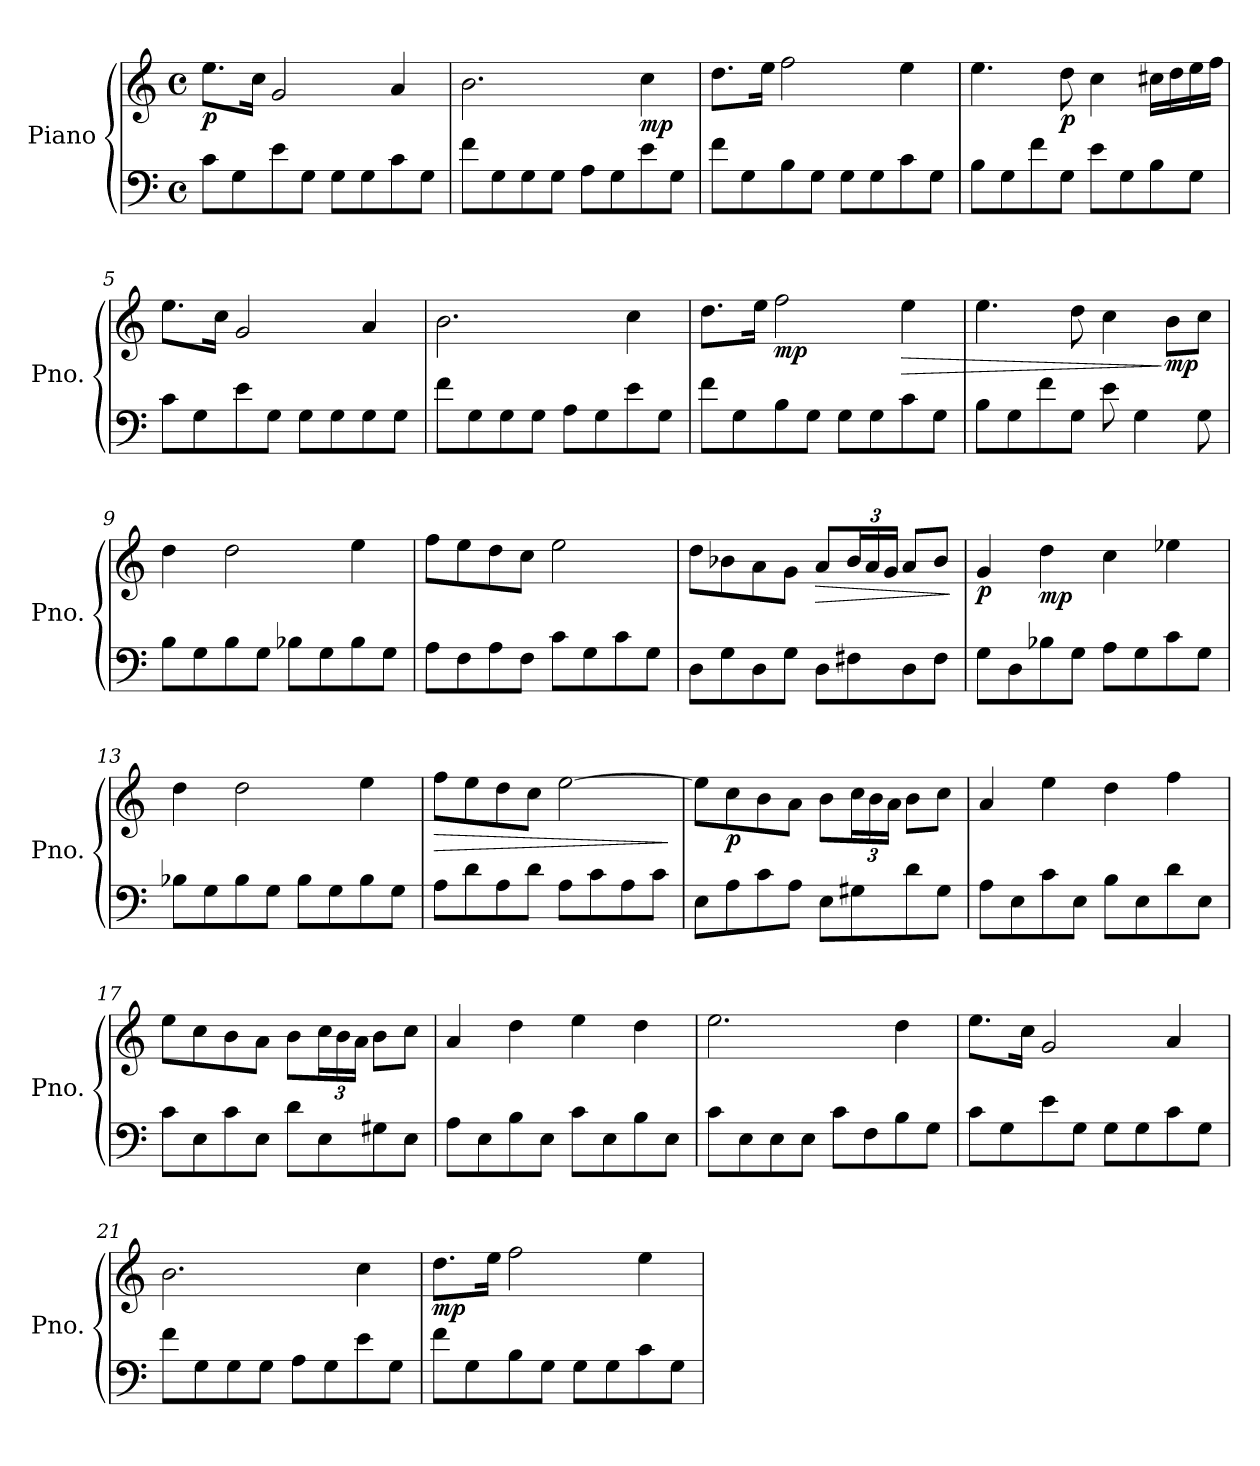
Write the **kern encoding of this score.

**kern	**kern	**dynam
*part1	*part1	*part1
*staff2	*staff1	*staff1/2
*I"Piano	*	*
*I'Pno.	*	*
*clefF4	*clefG2	*
*k[]	*k[]	*
*M4/4	*M4/4	*
*met(c)	*met(c)	*
*MM72	*MM72	*
=1	=1	=1
!	!	!LO:DY:b
8c\L	8.ee\L	p
8G\	.	.
.	16cc\Jk	.
8e\	2g/	.
8G\J	.	.
8G\L	.	.
8G\	.	.
8c\	4a/	.
8G\J	.	.
=2	=2	=2
8f\L	2.b\	.
8G\	.	.
8G\	.	.
8G\J	.	.
8A\L	.	.
8G\	.	.
!	!	!LO:DY:b
8e\	4cc\	mp
8G\J	.	.
=3	=3	=3
8f\L	8.dd\L	.
8G\	.	.
.	16ee\Jk	.
8B\	2ff\	.
8G\J	.	.
8G\L	.	.
8G\	.	.
8c\	4ee\	.
8G\J	.	.
=4	=4	=4
8B\L	4.ee\	.
8G\	.	.
8f\	.	.
!	!	!LO:DY:b
8G\J	8dd\	p
8e\L	4cc\	.
8G\	.	.
*	*MM65	*
8B\	16cc#X\LL	.
.	16dd\	.
8G\J	16ee\	.
.	16ff\JJ	.
=5	=5	=5
*	*MM72	*
8c\L	8.ee\L	.
8G\	.	.
.	16cc\Jk	.
8e\	2g/	.
8G\J	.	.
8G\L	.	.
8G\	.	.
8G\	4a/	.
8G\J	.	.
!!LO:LB:g=z
=6	=6	=6
8f\L	2.b\	.
8G\	.	.
8G\	.	.
8G\J	.	.
8A\L	.	.
8G\	.	.
8e\	4cc\	.
8G\J	.	.
=7	=7	=7
8f\L	8.dd\L	.
8G\	.	.
.	16ee\Jk	.
!	!	!LO:DY:b
8B\	2ff\	mp
8G\J	.	.
8G\L	.	.
8G\	.	.
!	!	!LO:HP:b
8c\	4ee\	>
8G\J	.	.
=8	=8	=8
8B\L	4.ee\	.
8G\	.	.
8f\	.	.
8G\J	8dd\	.
8e\	4cc\	.
4G\	.	.
!	!	!LO:DY:n=1:b
.	8b\L	] mp
8G\	8cc\J	.
=9	=9	=9
8B\L	4dd\	.
8G\	.	.
8B\	2dd\	.
8G\J	.	.
8B-X\L	.	.
8G\	.	.
8B-\	4ee\	.
8G\J	.	.
=10	=10	=10
8A\L	8ff\L	.
8F\	8ee\	.
8A\	8dd\	.
8F\J	8cc\J	.
8c\L	2ee\	.
8G\	.	.
8c\	.	.
8G\J	.	.
!!LO:LB:g=z
=11	=11	=11
8D\L	8dd\L	.
8G\	8b-X\	.
8D\	8a\	.
8G\J	8g\J	.
!	!	!LO:HP:b
8D\L	8a/L	>
*	*Xbrackettup	*
8F#X\	24b-/L	.
.	24a/	.
.	24g/JJ	.
*	*MM69	*
8D\	8a/L	.
8F#\J	8b-/J	.
.	.	]
=12	=12	=12
!	!	!LO:DY:b
8G\L	4g/	p
8D\	.	.
*	*MM72	*
!	!	!LO:DY:b
8B-X\	4dd\	mp
8G\J	.	.
8A\L	4cc\	.
8G\	.	.
8c\	4ee-X\	.
8G\J	.	.
=13	=13	=13
8B-X\L	4dd\	.
8G\	.	.
8B-\	2dd\	.
8G\J	.	.
8B-\L	.	.
8G\	.	.
8B-\	4ee\	.
8G\J	.	.
=14	=14	=14
!	!	!LO:HP:b
8A\L	8ff\L	>
8d\	8ee\	.
8A\	8dd\	.
8d\J	8cc\J	.
8A\L	[2ee\	.
8c\	.	.
8A\	.	.
8c\J	.	.
.	.	]
!!LO:LB:g=z
=15	=15	=15
8E\L	8ee\L]	.
!	!	!LO:DY:b
8A\	8cc\	p
8c\	8b\	.
8A\J	8a\J	.
*	*MM65	*
8E\L	8b\L	.
8G#X\	24cc\L	.
*	*MM72	*
.	24b\	.
.	24a\JJ	.
8d\	8b\L	.
8G#\J	8cc\J	.
=16	=16	=16
8A\L	4a/	.
8E\	.	.
8c\	4ee\	.
8E\J	.	.
8B\L	4dd\	.
8E\	.	.
8d\	4ff\	.
8E\J	.	.
=17	=17	=17
8c\L	8ee\L	.
8E\	8cc\	.
8c\	8b\	.
8E\J	8a\J	.
*	*MM68	*
8d\L	8b\L	.
8E\	24cc\L	.
.	24b\	.
.	24a\JJ	.
*	*MM65	*
8G#X\	8b\L	.
8E\J	8cc\J	.
=18	=18	=18
8A\L	4a/	.
8E\	.	.
*	*MM72	*
8B\	4dd\	.
8E\J	.	.
8c\L	4ee\	.
8E\	.	.
8B\	4dd\	.
8E\J	.	.
=19	=19	=19
8c\L	2.ee\	.
8E\	.	.
8E\	.	.
8E\J	.	.
8c\L	.	.
8F\	.	.
8B\	4dd\	.
8G\J	.	.
!!LO:LB:g=z
=20	=20	=20
8c\L	8.ee\L	.
8G\	.	.
.	16cc\Jk	.
8e\	2g/	.
8G\J	.	.
8G\L	.	.
8G\	.	.
8c\	4a/	.
8G\J	.	.
=21	=21	=21
8f\L	2.b\	.
8G\	.	.
8G\	.	.
8G\J	.	.
8A\L	.	.
8G\	.	.
8e\	4cc\	.
8G\J	.	.
=22	=22	=22
!	!	!LO:DY:b
8f\L	8.dd\L	mp
8G\	.	.
.	16ee\Jk	.
8B\	2ff\	.
8G\J	.	.
8G\L	.	.
8G\	.	.
8c\	4ee\	.
8G\J	.	.
=	=	=
*-	*-	*-
